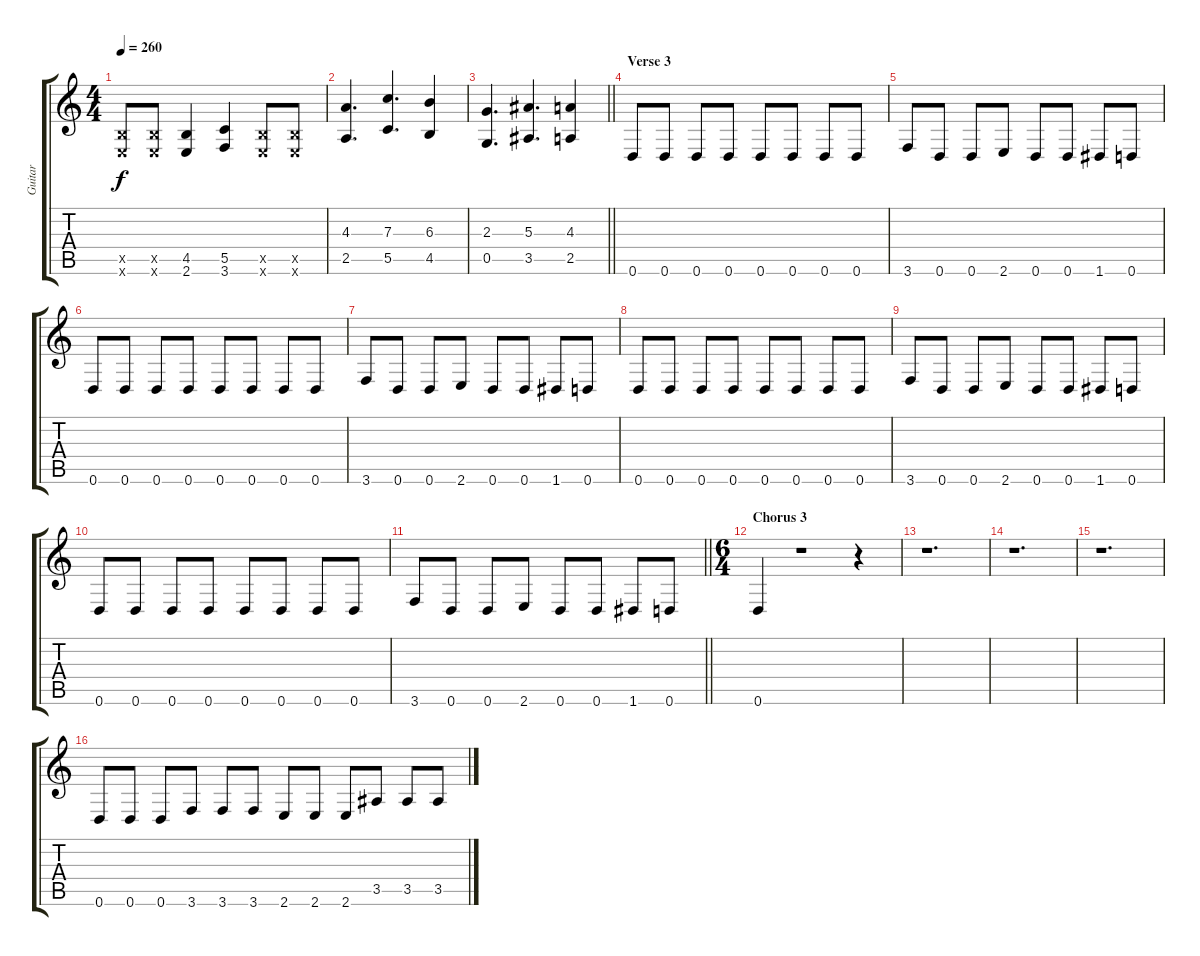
\track ("Guitar" "Guitar") {instrument distortionguitar}
\staff {score tabs}
\tuning (D4 A3 F3 C3 G2 D2) {hide}
\ts (4 4)
\tempo 260
\clef g2
\ks c
(4.5{x} 2.6{x}).8{dy f} (4.5{x} 2.6{x}).8 (4.5 2.6).4 (5.5 3.6).4 (4.5{x} 2.6{x}).8 (4.5{x} 2.6{x}).8 |
(4.3 2.5).4{d} (7.3 5.5).4{d} (6.3 4.5).4 |
\barLineRight lightlight
(2.3 0.5).4{d} (5.3 3.5).4{d} (4.3 2.5).4 |
\section ("" "Verse 3")
0.6.8 0.6.8 0.6.8 0.6.8 0.6.8 0.6.8 0.6.8 0.6.8 |
3.6.8 0.6.8 0.6.8 2.6.8 0.6.8 0.6.8 1.6.8 0.6.8 |
0.6.8 0.6.8 0.6.8 0.6.8 0.6.8 0.6.8 0.6.8 0.6.8 |
3.6.8 0.6.8 0.6.8 2.6.8 0.6.8 0.6.8 1.6.8 0.6.8 |
0.6.8 0.6.8 0.6.8 0.6.8 0.6.8 0.6.8 0.6.8 0.6.8 |
3.6.8 0.6.8 0.6.8 2.6.8 0.6.8 0.6.8 1.6.8 0.6.8 |
0.6.8 0.6.8 0.6.8 0.6.8 0.6.8 0.6.8 0.6.8 0.6.8 |
\barLineRight lightlight
3.6.8 0.6.8 0.6.8 2.6.8 0.6.8 0.6.8 1.6.8 0.6.8 |
\ts (6 4)
\section ("" "Chorus 3")
0.6.4 r.1 r.4 |
r.1{d} |
r.1{d} |
r.1{d} |
0.6.8 0.6.8 0.6.8 3.6.8 3.6.8 3.6.8 2.6.8 2.6.8 2.6.8 3.5.8 3.5.8 3.5.8
